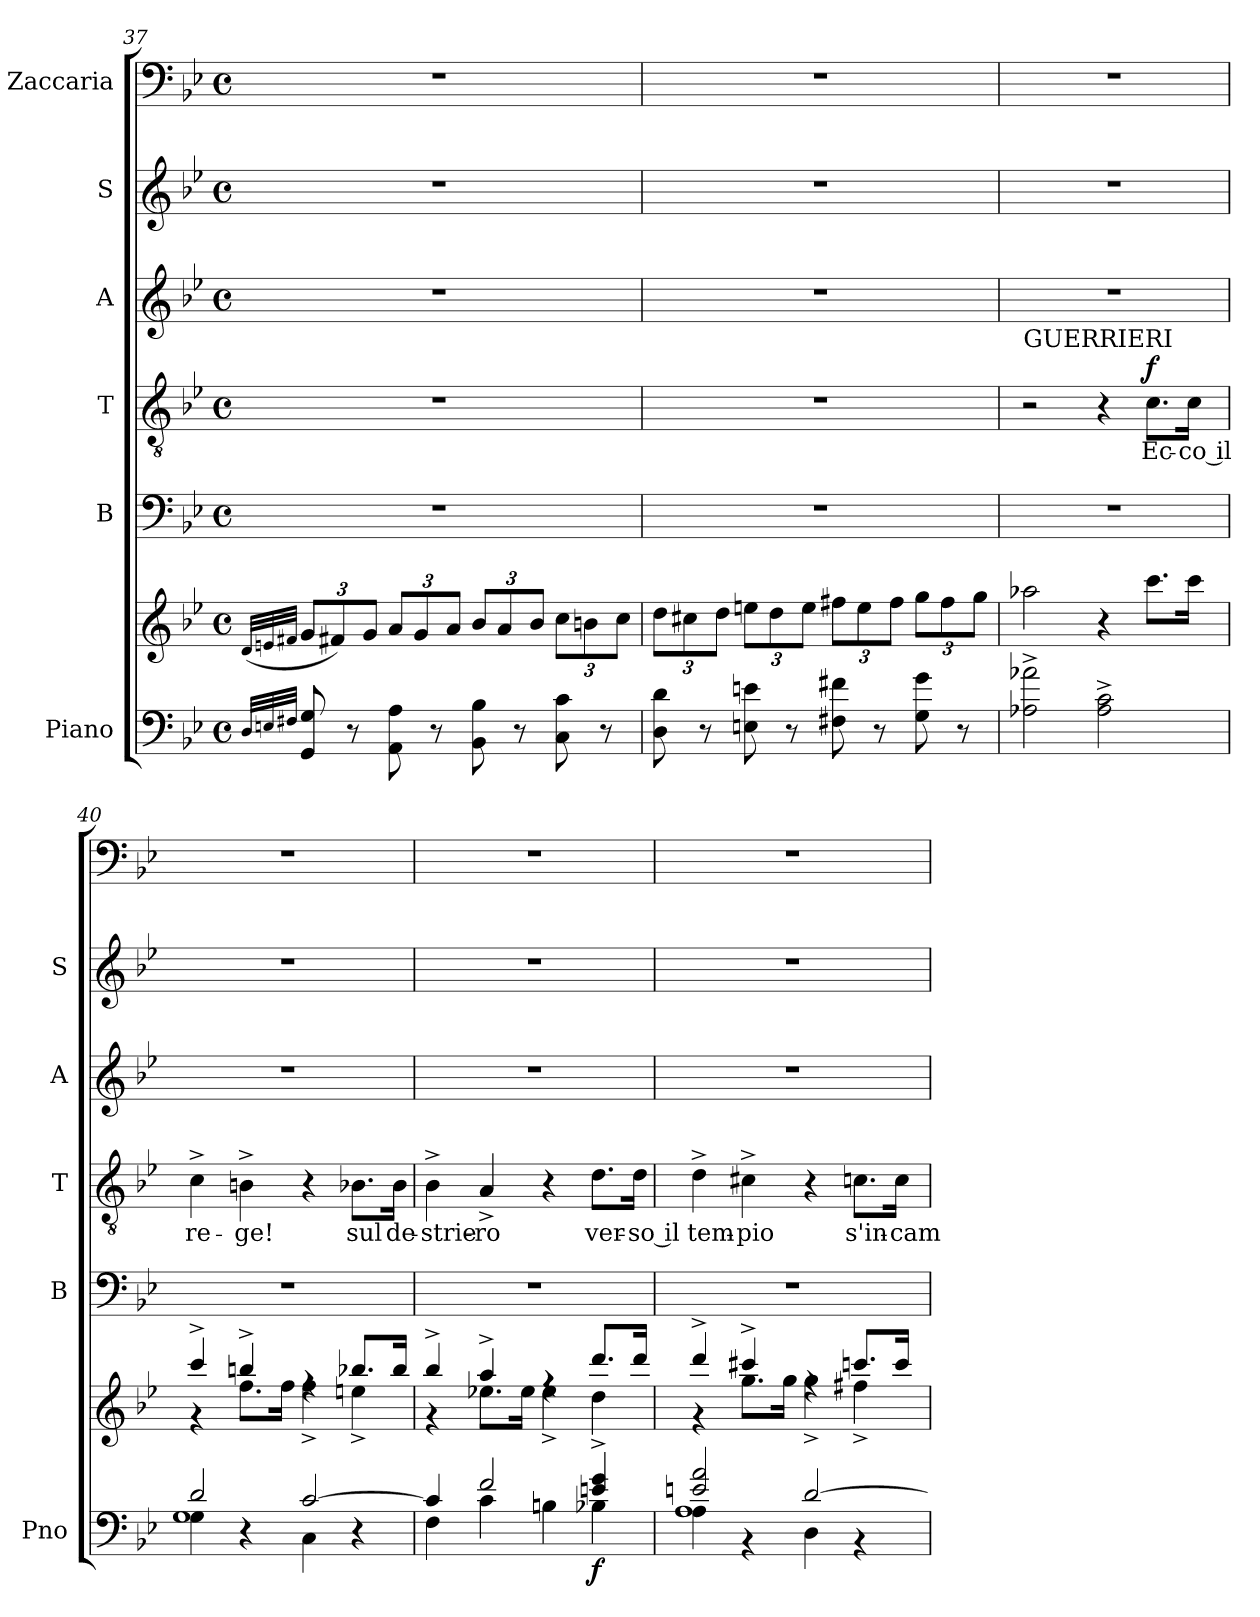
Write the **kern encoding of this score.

**kern	**kern	**dynam	**kern	**kern	**text	**dynam	**kern	**kern	**kern
*part6	*part6	*part6	*part5	*part4	*part4	*part4	*part3	*part2	*part1
*staff7	*staff6	*staff6/7	*staff5	*staff4	*staff4	*staff4	*staff3	*staff2	*staff1
*I"Piano	*	*	*I"B	*I"T	*	*	*I"A	*I"S	*I"Zaccaria
*I'Pno	*	*	*I'B	*I'T	*	*	*I'A	*I'S	*
*clefF4	*clefG2	*	*clefF4	*clefGv2	*	*	*clefG2	*clefG2	*clefF4
*k[b-e-]	*k[b-e-]	*	*k[b-e-]	*k[b-e-]	*	*	*k[b-e-]	*k[b-e-]	*k[b-e-]
*M4/4	*M4/4	*	*M4/4	*M4/4	*	*	*M4/4	*M4/4	*M4/4
*met(c)	*met(c)	*	*met(c)	*met(c)	*	*	*met(c)	*met(c)	*met(c)
=37	=37	=37	=37	=37	=37	=37	=37	=37	=37
32qD/LLL	(32qd/LLL	.	.	.	.	.	.	.	.
32qEn/	32qen/	.	.	.	.	.	.	.	.
32qF#X/JJJ	32qf#X/JJJ	.	.	.	.	.	.	.	.
*	*Xbrackettup	*	*	*	*	*	*	*	*
8GG/ 8G/	12g/L	.	1r	1r	.	.	1r	1r	1r
.	12f#/)	.	.	.	.	.	.	.	.
8r	.	.	.	.	.	.	.	.	.
.	12g/J	.	.	.	.	.	.	.	.
8AA\ 8A\	12a/L	.	.	.	.	.	.	.	.
.	12g/	.	.	.	.	.	.	.	.
8r	.	.	.	.	.	.	.	.	.
.	12a/J	.	.	.	.	.	.	.	.
8BB-\ 8B-\	12b-/L	.	.	.	.	.	.	.	.
.	12a/	.	.	.	.	.	.	.	.
8r	.	.	.	.	.	.	.	.	.
.	12b-/J	.	.	.	.	.	.	.	.
8C\ 8c\	12cc\L	.	.	.	.	.	.	.	.
.	12bn\	.	.	.	.	.	.	.	.
8r	.	.	.	.	.	.	.	.	.
.	12cc\J	.	.	.	.	.	.	.	.
=38	=38	=38	=38	=38	=38	=38	=38	=38	=38
8D\ 8d\	12dd\L	.	1r	1r	.	.	1r	1r	1r
.	12cc#X\	.	.	.	.	.	.	.	.
8r	.	.	.	.	.	.	.	.	.
.	12dd\J	.	.	.	.	.	.	.	.
8En\ 8en\	12een\L	.	.	.	.	.	.	.	.
.	12dd\	.	.	.	.	.	.	.	.
8r	.	.	.	.	.	.	.	.	.
.	12ee\J	.	.	.	.	.	.	.	.
8F#X\ 8f#X\	12ff#X\L	.	.	.	.	.	.	.	.
.	12ee\	.	.	.	.	.	.	.	.
8r	.	.	.	.	.	.	.	.	.
.	12ff#\J	.	.	.	.	.	.	.	.
8G\ 8g\	12gg\L	.	.	.	.	.	.	.	.
.	12ff#\	.	.	.	.	.	.	.	.
8r	.	.	.	.	.	.	.	.	.
.	12gg\J	.	.	.	.	.	.	.	.
!!LO:LB:g=z
=39	=39	=39	=39	=39	=39	=39	=39	=39	=39
!	!	!	!	!LO:TX:a:t=GUERRIERI	!	!	!	!	!
2A-X\^ 2a-X\^	2aa-X\	.	1r	2r	.	.	1r	1r	1r
2A-\^ 2c\^	4r	.	.	4r	.	.	.	.	.
!	!	!	!	!	!LO:LY:b	!LO:DY:a	!	!	!
.	8.ccc\L	.	.	8.c\L	Ec-	f	.	.	.
!	!	!	!	!	!LO:LY:b	!	!	!	!
.	16ccc\Jk	.	.	16c\Jk	-co il	.	.	.	.
=40	=40	=40	=40	=40	=40	=40	=40	=40	=40
*^	*^	*	*	*	*	*	*	*	*
*	*^	*	*	*	*	*	*	*	*	*	*
!	!	!	!	!	!	!	!	!LO:LY:b	!	!	!	!
2d/	4G\	1G	4ccc^/	4rg	.	1r	4c^\	re-	.	1r	1r	1r
!	!	!	!	!	!	!	!	!LO:LY:b	!	!	!	!
.	4r	.	4bbn^/	8.ff\L	.	.	4Bn^\	-ge!	.	.	.	.
.	.	.	.	16ff\Jk	.	.	.	.	.	.	.	.
[2c/	4C\	.	4rff	4ff^\	.	.	4r	.	.	.	.	.
!	!	!	!	!	!	!	!	!LO:LY:b	!	!	!	!
.	4r	.	8.bb-X/L	4een^\	.	.	8.B-X\L	sul	.	.	.	.
!	!	!	!	!	!	!	!	!LO:LY:b	!	!	!	!
.	.	.	16bb-/Jk	.	.	.	16B-\Jk	de-	.	.	.	.
*	*v	*v	*	*	*	*	*	*	*	*	*	*
=41	=41	=41	=41	=41	=41	=41	=41	=41	=41	=41	=41
!	!	!	!	!	!	!	!LO:LY:b	!	!	!	!
4c/]	4F\	4bb-^/	4rg	.	1r	4B-^\	-strie-	.	1r	1r	1r
!	!	!	!	!	!	!	!LO:LY:b	!	!	!	!
2f/	4c\	4aa^/	8.ee-X\L	.	.	4A^/	-ro	.	.	.	.
.	.	.	16ee-\Jk	.	.	.	.	.	.	.	.
.	4Bn\	4rff	4ee-^\	.	.	4r	.	.	.	.	.
!	!	!	!	!LO:DY:b=2	!	!	!LO:LY:b	!	!	!	!
4en/ 4g/	4B-X\	8.ddd/L	4dd^\	f	.	8.d\L	ver-	.	.	.	.
!	!	!	!	!	!	!	!LO:LY:b	!	!	!	!
.	.	16ddd/Jk	.	.	.	16d\Jk	-so il	.	.	.	.
=42	=42	=42	=42	=42	=42	=42	=42	=42	=42	=42	=42
*	*^	*	*	*	*	*	*	*	*	*	*
!	!	!	!	!	!	!	!	!LO:LY:b	!	!	!	!
2en/ 2a/	4A\	1A	4ddd^/	4rg	.	1r	4d^\	tem-	.	1r	1r	1r
!	!	!	!	!	!	!	!	!LO:LY:b	!	!	!	!
.	4rBB	.	4ccc#X^/	8.gg\L	.	.	4c#X^\	-pio	.	.	.	.
.	.	.	.	16gg\Jk	.	.	.	.	.	.	.	.
[2d/	4D\	.	4rff	4gg^\	.	.	4r	.	.	.	.	.
!	!	!	!	!	!	!	!	!LO:LY:b	!	!	!	!
.	4rBB	.	8.cccn/L	4ff#X^\	.	.	8.cn\L	s'in-	.	.	.	.
!	!	!	!	!	!	!	!	!LO:LY:b	!	!	!	!
.	.	.	16ccc/Jk	.	.	.	16c\Jk	-cam-	.	.	.	.
*v	*v	*v	*	*	*	*	*	*	*	*	*	*
*	*v	*v	*	*	*	*	*	*	*	*
=	=	=	=	=	=	=	=	=	=
*-	*-	*-	*-	*-	*-	*-	*-	*-	*-
